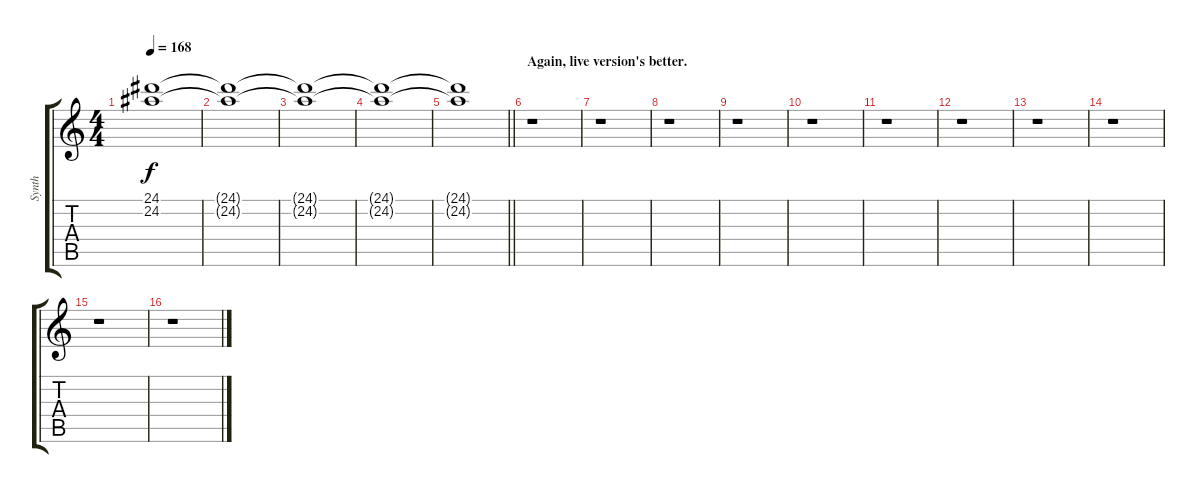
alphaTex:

\track ("Synth" "Synth") {instrument stringensemble1}
\staff {score tabs}
\tuning (Eb4 Bb3 Gb3 Db3 Ab2 Eb2) {hide}
\ts (4 4)
\tempo 168
\clef g2
\ks c
(24.1{t} 24.2{t}).1{dy f} |
(24.1{t} 24.2{t}).1 |
(24.1{t} 24.2{t}).1 |
(24.1{t} 24.2{t}).1 |
\barLineRight lightlight
(24.1{t} 24.2{t}).1 |
\section ("" "Again, live version's better.")
r.1 |
r.1 |
r.1 |
r.1 |
r.1 |
r.1 |
r.1 |
r.1 |
r.1 |
r.1 |
r.1
